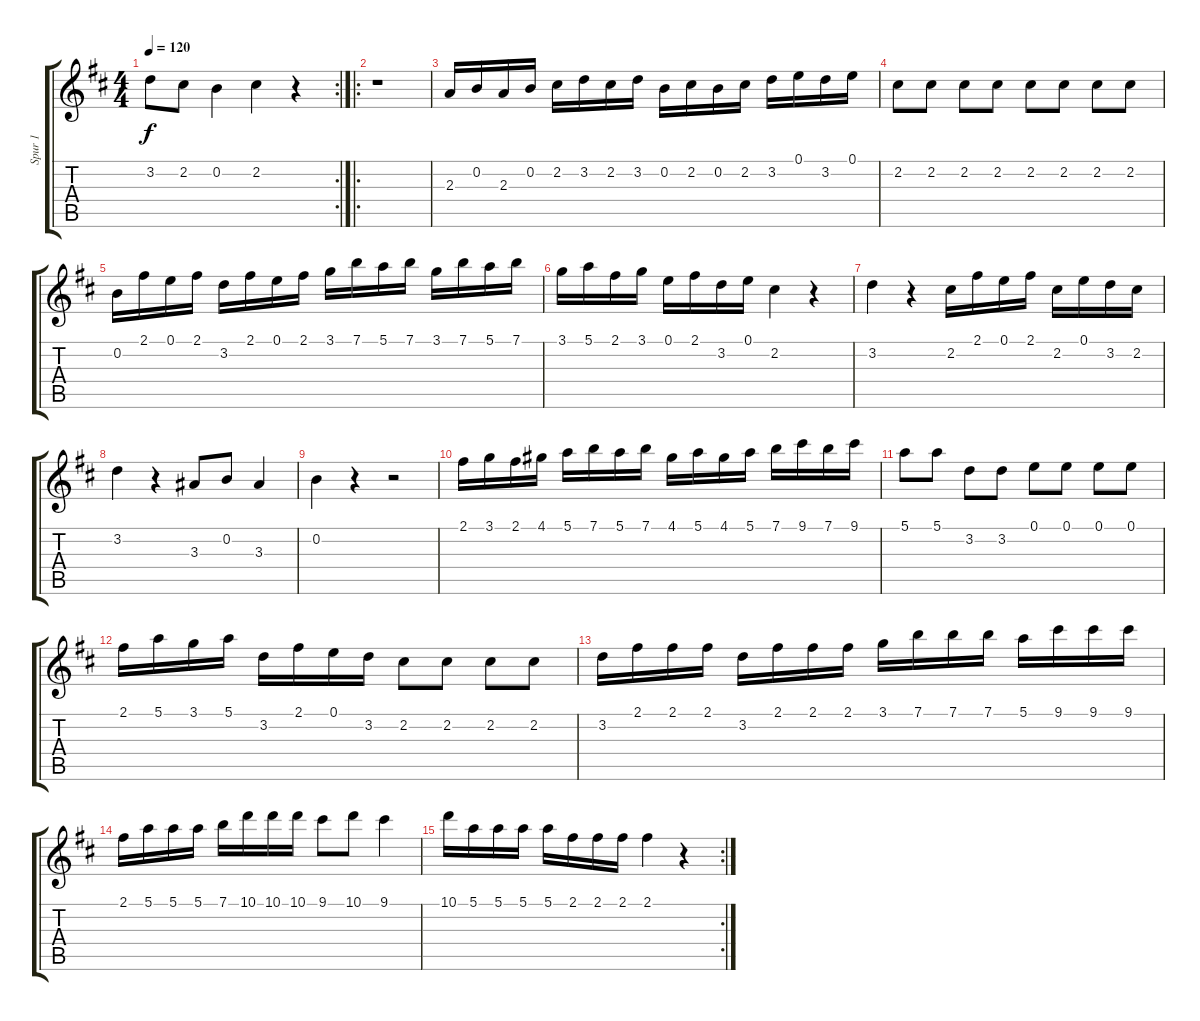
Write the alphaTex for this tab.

\track ("Spur 1" "Spur 1") {instrument distortionguitar}
\staff {score tabs}
\tuning (E4 B3 G3 D3 A2 E2) {hide}
\rc 2
\ts (4 4)
\tempo 120
\clef g2
\ks d
3.2.8{dy f} 2.2.8 0.2.4 2.2.4 r.4 |
\ro
r.1 |
2.3.16 0.2.16 2.3.16 0.2.16 2.2.16 3.2.16 2.2.16 3.2.16 0.2.16 2.2.16 0.2.16 2.2.16 3.2.16 0.1.16 3.2.16 0.1.16 |
2.2.8 2.2.8 2.2.8 2.2.8 2.2.8 2.2.8 2.2.8 2.2.8 |
0.2.16 2.1.16 0.1.16 2.1.16 3.2.16 2.1.16 0.1.16 2.1.16 3.1.16 7.1.16 5.1.16 7.1.16 3.1.16 7.1.16 5.1.16 7.1.16 |
3.1.16 5.1.16 2.1.16 3.1.16 0.1.16 2.1.16 3.2.16 0.1.16 2.2.4 r.4 |
3.2.4 r.4 2.2.16 2.1.16 0.1.16 2.1.16 2.2.16 0.1.16 3.2.16 2.2.16 |
3.2.4 r.4 3.3.8 0.2.8 3.3.4 |
0.2.4 r.4 r.2 |
2.1.16 3.1.16 2.1.16 4.1.16 5.1.16 7.1.16 5.1.16 7.1.16 4.1.16 5.1.16 4.1.16 5.1.16 7.1.16 9.1.16 7.1.16 9.1.16 |
5.1.8 5.1.8 3.2.8 3.2.8 0.1.8 0.1.8 0.1.8 0.1.8 |
2.1.16 5.1.16 3.1.16 5.1.16 3.2.16 2.1.16 0.1.16 3.2.16 2.2.8 2.2.8 2.2.8 2.2.8 |
3.2.16 2.1.16 2.1.16 2.1.16 3.2.16 2.1.16 2.1.16 2.1.16 3.1.16 7.1.16 7.1.16 7.1.16 5.1.16 9.1.16 9.1.16 9.1.16 |
2.1.16 5.1.16 5.1.16 5.1.16 7.1.16 10.1.16 10.1.16 10.1.16 9.1.8 10.1.8 9.1.4 |
\rc 2
10.1.16 5.1.16 5.1.16 5.1.16 5.1.16 2.1.16 2.1.16 2.1.16 2.1.4 r.4
